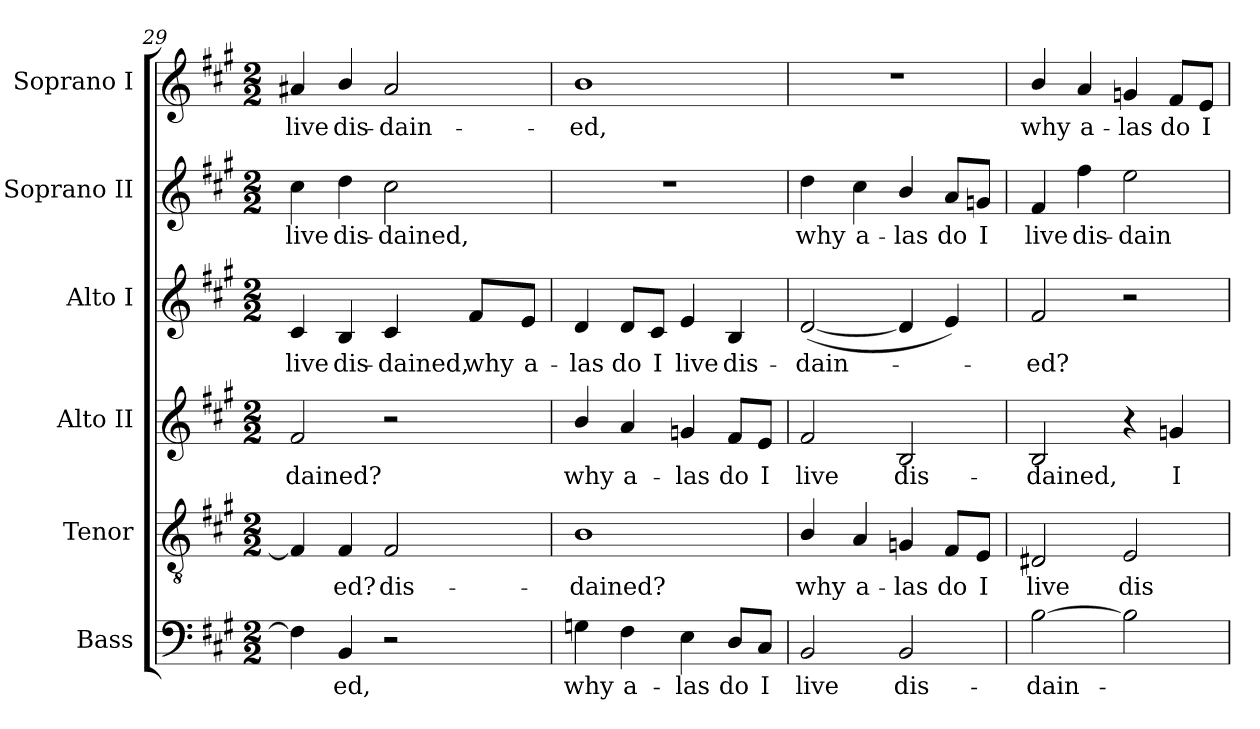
**kern	**text	**kern	**text	**kern	**text	**kern	**text	**kern	**text	**kern	**text
*part6	*part6	*part5	*part5	*part4	*part4	*part3	*part3	*part2	*part2	*part1	*part1
*staff6	*staff6	*staff5	*staff5	*staff4	*staff4	*staff3	*staff3	*staff2	*staff2	*staff1	*staff1
*I"Bass	*	*I"Tenor	*	*I"Alto II	*	*I"Alto I	*	*I"Soprano II	*	*I"Soprano I	*
*I'B	*	*I'T.	*	*I'A.	*	*I'A I	*	*I'S II	*	*I'S I	*
*clefF4	*	*clefGv2	*	*clefG2	*	*clefG2	*	*clefG2	*	*clefG2	*
*	*	*ITrd7c12	*	*	*	*	*	*	*	*	*
*k[f#c#g#]	*	*k[f#c#g#]	*	*k[f#c#g#]	*	*k[f#c#g#]	*	*k[f#c#g#]	*	*k[f#c#g#]	*
*A:	*	*A:	*	*A:	*	*A:	*	*A:	*	*A:	*
*M2/2	*	*M2/2	*	*M2/2	*	*M2/2	*	*M2/2	*	*M2/2	*
=29	=29	=29	=29	=29	=29	=29	=29	=29	=29	=29	=29
!	!	!	!	!	!LO:LY:b:color=#000000	!	!	!	!	!	!
!	!	!	!	!	!	!	!LO:LY:b:color=#000000	!	!	!	!
!	!	!	!	!	!	!	!	!	!LO:LY:b:color=#000000	!	!
!	!	!	!	!	!	!	!	!	!	!	!LO:LY:b:color=#000000
4F#i\]	.	4FF#i/]	.	2f#i/	-dained?	4c#i/	live	4cc#i\	live	4a#Xi/	live
!	!LO:LY:b:color=#000000	!	!	!	!	!	!	!	!	!	!
!	!	!	!LO:LY:b:color=#000000	!	!	!	!	!	!	!	!
!	!	!	!	!	!	!	!LO:LY:b:color=#000000	!	!	!	!
!	!	!	!	!	!	!	!	!	!LO:LY:b:color=#000000	!	!
!	!	!	!	!	!	!	!	!	!	!	!LO:LY:b:color=#000000
4BBi/	-ed,	4FF#i/	-ed?	.	.	4Bi/	dis-	4ddi\	dis-	4bi/	dis-
!	!LO:LY:b:color=#000000	!	!	!	!	!	!	!	!	!	!
!	!	!	!LO:LY:b:color=#000000	!	!	!	!	!	!	!	!
!	!	!	!	!	!	!	!LO:LY:b:color=#000000	!	!	!	!
!	!	!	!	!	!	!	!	!	!LO:LY:b:color=#000000	!	!
!	!	!	!	!	!	!	!	!	!	!	!LO:LY:b:color=#000000
2r	dis-	2FF#i/	dis-	2r	.	4c#i/	-dained,	2cc#i\	-dained,	2a#i/	-dain-
!	!	!	!	!	!	!	!LO:LY:b:color=#000000	!	!	!	!
.	.	.	.	.	.	8f#i/L	why	.	.	.	.
!	!	!	!	!	!	!	!LO:LY:b:color=#000000	!	!	!	!
.	.	.	.	.	.	8ei/J	a-	.	.	.	.
=30	=30	=30	=30	=30	=30	=30	=30	=30	=30	=30	=30
!	!LO:LY:b:color=#000000	!	!	!	!	!	!	!	!	!	!
!	!	!	!LO:LY:b:color=#000000	!	!	!	!	!	!	!	!
!	!	!	!	!	!LO:LY:b:color=#000000	!	!	!	!	!	!
!	!	!	!	!	!	!	!LO:LY:b:color=#000000	!	!	!	!
!	!	!	!	!	!	!	!	!	!	!	!LO:LY:b:color=#000000
4Gni\	-why	1BBi	-dained?	4bi/	why	4di/	-las	1r	.	1bi	-ed,
!	!LO:LY:b:color=#000000	!	!	!	!	!	!	!	!	!	!
!	!	!	!	!	!LO:LY:b:color=#000000	!	!	!	!	!	!
!	!	!	!	!	!	!	!LO:LY:b:color=#000000	!	!	!	!
4F#i\	a-	.	.	4ai/	a-	8di/L	do	.	.	.	.
!	!	!	!	!	!	!	!LO:LY:b:color=#000000	!	!	!	!
.	.	.	.	.	.	8c#i/J	I	.	.	.	.
!	!LO:LY:b:color=#000000	!	!	!	!	!	!	!	!	!	!
!	!	!	!	!	!LO:LY:b:color=#000000	!	!	!	!	!	!
!	!	!	!	!	!	!	!LO:LY:b:color=#000000	!	!	!	!
4Ei\	-las	.	.	4gni/	-las	4ei/	live	.	.	.	.
!	!LO:LY:b:color=#000000	!	!	!	!	!	!	!	!	!	!
!	!	!	!	!	!LO:LY:b:color=#000000	!	!	!	!	!	!
!	!	!	!	!	!	!	!LO:LY:b:color=#000000	!	!	!	!
8Di/L	do	.	.	8f#i/L	do	4Bi/	dis-	.	.	.	.
!	!LO:LY:b:color=#000000	!	!	!	!	!	!	!	!	!	!
!	!	!	!	!	!LO:LY:b:color=#000000	!	!	!	!	!	!
8C#i/J	I	.	.	8ei/J	I	.	.	.	.	.	.
=31	=31	=31	=31	=31	=31	=31	=31	=31	=31	=31	=31
!	!LO:LY:b:color=#000000	!	!	!	!	!	!	!	!	!	!
!	!	!	!LO:LY:b:color=#000000	!	!	!	!	!	!	!	!
!	!	!	!	!	!LO:LY:b:color=#000000	!	!	!	!	!	!
!	!	!	!	!	!	!	!LO:LY:b:color=#000000	!	!	!	!
!	!	!	!	!	!	!	!	!	!LO:LY:b:color=#000000	!	!
2BBi/	live	4BBi/	why	2f#i/	live	([2di/	-dain-	4ddi\	why	1r	.
!	!	!	!LO:LY:b:color=#000000	!	!	!	!	!	!	!	!
!	!	!	!	!	!	!	!	!	!LO:LY:b:color=#000000	!	!
.	.	4AAi/	a-	.	.	.	.	4cc#i\	a-	.	.
!	!LO:LY:b:color=#000000	!	!	!	!	!	!	!	!	!	!
!	!	!	!LO:LY:b:color=#000000	!	!	!	!	!	!	!	!
!	!	!	!	!	!LO:LY:b:color=#000000	!	!	!	!	!	!
!	!	!	!	!	!	!	!	!	!LO:LY:b:color=#000000	!	!
2BBi/	dis-	4GGni/	-las	2Bi/	dis-	4di/]	.	4bi/	-las	.	.
!	!	!	!LO:LY:b:color=#000000	!	!	!	!	!	!	!	!
!	!	!	!	!	!	!	!	!	!LO:LY:b:color=#000000	!	!
.	.	8FF#i/L	do	.	.	4ei/)	.	8ai/L	do	.	.
!	!	!	!LO:LY:b:color=#000000	!	!	!	!	!	!	!	!
!	!	!	!	!	!	!	!	!	!LO:LY:b:color=#000000	!	!
.	.	8EEi/J	I	.	.	.	.	8gni/J	I	.	.
=32	=32	=32	=32	=32	=32	=32	=32	=32	=32	=32	=32
!	!LO:LY:b:color=#000000	!	!	!	!	!	!	!	!	!	!
!	!	!	!LO:LY:b:color=#000000	!	!	!	!	!	!	!	!
!	!	!	!	!	!LO:LY:b:color=#000000	!	!	!	!	!	!
!	!	!	!	!	!	!	!LO:LY:b:color=#000000	!	!	!	!
!	!	!	!	!	!	!	!	!	!LO:LY:b:color=#000000	!	!
!	!	!	!	!	!	!	!	!	!	!	!LO:LY:b:color=#000000
[2Bi\	-dain-	2DD#Xi/	live	2Bi/	-dained,	2f#i/	-ed?	4f#i/	live	4bi/	why
!	!	!	!	!	!	!	!	!	!LO:LY:b:color=#000000	!	!
!	!	!	!	!	!	!	!	!	!	!	!LO:LY:b:color=#000000
.	.	.	.	.	.	.	.	4ff#i\	dis-	4ai/	a-
!	!	!	!LO:LY:b:color=#000000	!	!	!	!	!	!	!	!
!	!	!	!	!	!	!	!	!	!LO:LY:b:color=#000000	!	!
!	!	!	!	!	!	!	!	!	!	!	!LO:LY:b:color=#000000
2Bi\]	.	2EEi/	dis-	4r	.	2r	.	2eei\	-dain-	4gni/	-las
!	!	!	!	!	!LO:LY:b:color=#000000	!	!	!	!	!	!
!	!	!	!	!	!	!	!	!	!	!	!LO:LY:b:color=#000000
.	.	.	.	4gni/	I	.	.	.	.	8f#i/L	do
!	!	!	!	!	!	!	!	!	!	!	!LO:LY:b:color=#000000
.	.	.	.	.	.	.	.	.	.	8ei/J	I
=	=	=	=	=	=	=	=	=	=	=	=
*-	*-	*-	*-	*-	*-	*-	*-	*-	*-	*-	*-
